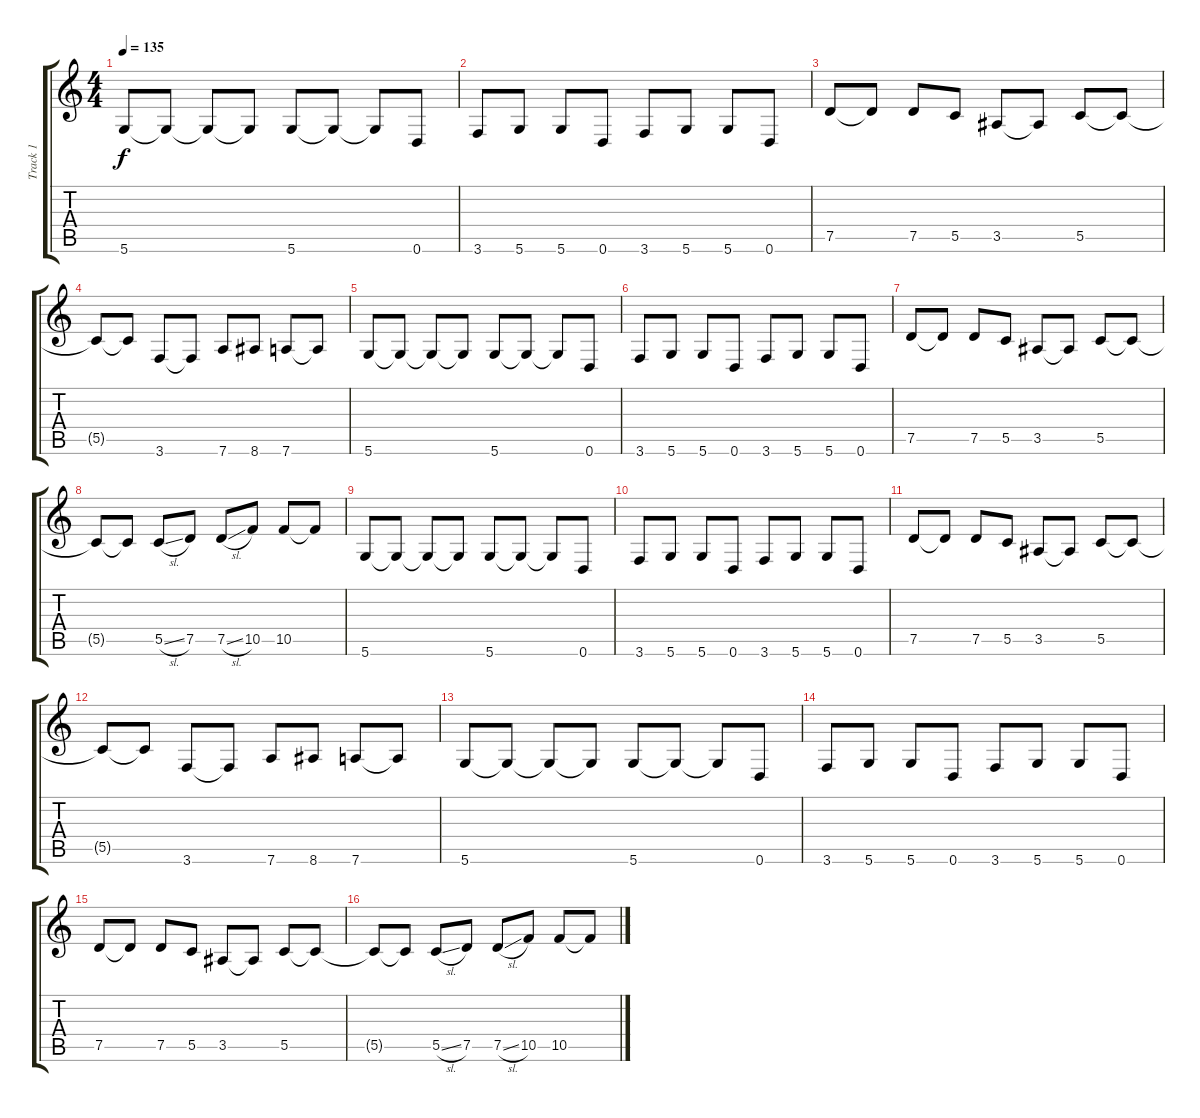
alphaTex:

\track ("Track 1" "Track 1") {instrument distortionguitar}
\staff {score tabs}
\tuning (D4 A3 F3 C3 G2 D2) {hide}
\ts (4 4)
\tempo 135
\clef g2
\ks c
5.6.8{dy f} 5.6{t}.8 5.6{t}.8 5.6{t}.8 5.6.8 5.6{t}.8 5.6{t}.8 0.6.8 |
3.6.8 5.6.8 5.6.8 0.6.8 3.6.8 5.6.8 5.6.8 0.6.8 |
7.5.8 7.5{t}.8 7.5.8 5.5.8 3.5.8 3.5{t}.8 5.5.8 5.5{t}.8 |
5.5{t}.8 5.5{t}.8 3.6.8 3.6{t}.8 7.6.8 8.6.8 7.6.8 7.6{t}.8 |
5.6.8 5.6{t}.8 5.6{t}.8 5.6{t}.8 5.6.8 5.6{t}.8 5.6{t}.8 0.6.8 |
3.6.8 5.6.8 5.6.8 0.6.8 3.6.8 5.6.8 5.6.8 0.6.8 |
7.5.8 7.5{t}.8 7.5.8 5.5.8 3.5.8 3.5{t}.8 5.5.8 5.5{t}.8 |
5.5{t}.8 5.5{t}.8 5.5{sl}.8 7.5.8 7.5{sl}.8 10.5.8 10.5.8 10.5{t}.8 |
5.6.8 5.6{t}.8 5.6{t}.8 5.6{t}.8 5.6.8 5.6{t}.8 5.6{t}.8 0.6.8 |
3.6.8 5.6.8 5.6.8 0.6.8 3.6.8 5.6.8 5.6.8 0.6.8 |
7.5.8 7.5{t}.8 7.5.8 5.5.8 3.5.8 3.5{t}.8 5.5.8 5.5{t}.8 |
5.5{t}.8 5.5{t}.8 3.6.8 3.6{t}.8 7.6.8 8.6.8 7.6.8 7.6{t}.8 |
5.6.8 5.6{t}.8 5.6{t}.8 5.6{t}.8 5.6.8 5.6{t}.8 5.6{t}.8 0.6.8 |
3.6.8 5.6.8 5.6.8 0.6.8 3.6.8 5.6.8 5.6.8 0.6.8 |
7.5.8 7.5{t}.8 7.5.8 5.5.8 3.5.8 3.5{t}.8 5.5.8 5.5{t}.8 |
5.5{t}.8 5.5{t}.8 5.5{sl}.8 7.5.8 7.5{sl}.8 10.5.8 10.5.8 10.5{t}.8
